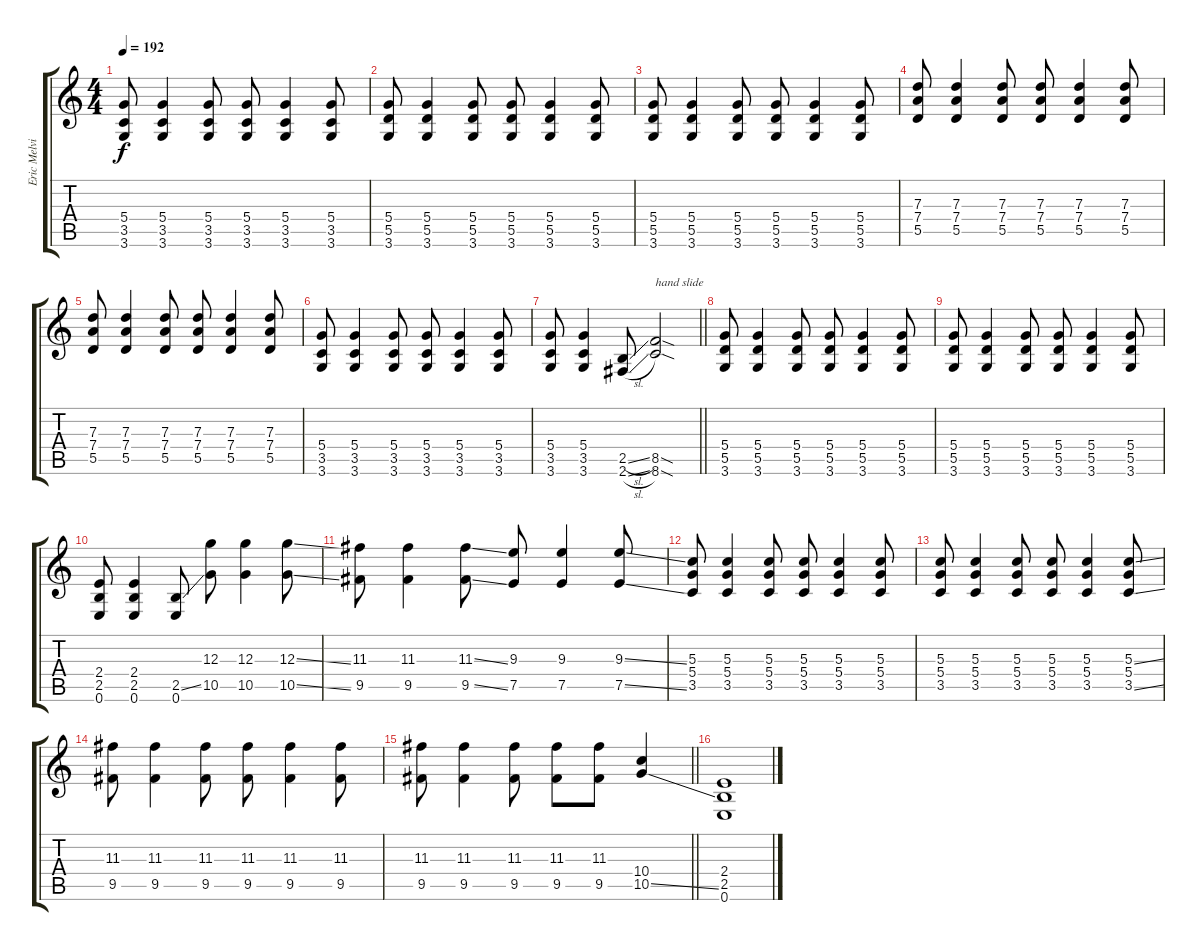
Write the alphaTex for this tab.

\track ("Eric Melvin" "Eric Melvi") {instrument distortionguitar}
\staff {score tabs}
\tuning (E4 B3 G3 D3 A2 E2) {hide}
\ts (4 4)
\tempo 192
\clef g2
\ks c
(5.4 3.5 3.6).8{dy f} (5.4 3.5 3.6).4 (5.4 3.5 3.6).8 (5.4 3.5 3.6).8 (5.4 3.5 3.6).4 (5.4 3.5 3.6).8 |
(5.4 5.5 3.6).8 (5.4 5.5 3.6).4 (5.4 5.5 3.6).8 (5.4 5.5 3.6).8 (5.4 5.5 3.6).4 (5.4 5.5 3.6).8 |
(5.4 5.5 3.6).8 (5.4 5.5 3.6).4 (5.4 5.5 3.6).8 (5.4 5.5 3.6).8 (5.4 5.5 3.6).4 (5.4 5.5 3.6).8 |
(7.3 7.4 5.5).8 (7.3 7.4 5.5).4 (7.3 7.4 5.5).8 (7.3 7.4 5.5).8 (7.3 7.4 5.5).4 (7.3 7.4 5.5).8 |
(7.3 7.4 5.5).8 (7.3 7.4 5.5).4 (7.3 7.4 5.5).8 (7.3 7.4 5.5).8 (7.3 7.4 5.5).4 (7.3 7.4 5.5).8 |
(5.4 3.5 3.6).8 (5.4 3.5 3.6).4 (5.4 3.5 3.6).8 (5.4 3.5 3.6).8 (5.4 3.5 3.6).4 (5.4 3.5 3.6).8 |
\barLineRight lightlight
(5.4 3.5 3.6).8 (5.4 3.5 3.6).4 (2.5{sl} 2.6{sl}).8 (8.5{sod} 8.6{sod}).2{txt "hand slide"} |
\section ("" "")
(5.4 5.5 3.6).8 (5.4 5.5 3.6).4 (5.4 5.5 3.6).8 (5.4 5.5 3.6).8 (5.4 5.5 3.6).4 (5.4 5.5 3.6).8 |
(5.4 5.5 3.6).8 (5.4 5.5 3.6).4 (5.4 5.5 3.6).8 (5.4 5.5 3.6).8 (5.4 5.5 3.6).4 (5.4 5.5 3.6).8 |
(2.4 2.5 0.6).8 (2.4 2.5 0.6).4 (2.5{ss} 0.6).8 (12.3 10.5).8 (12.3 10.5).4 (12.3{ss} 10.5{ss}).8 |
(11.3 9.5).8 (11.3 9.5).4 (11.3{ss} 9.5{ss}).8 (9.3 7.5).8 (9.3 7.5).4 (9.3{ss} 7.5{ss}).8 |
(5.3 5.4 3.5).8 (5.3 5.4 3.5).4 (5.3 5.4 3.5).8 (5.3 5.4 3.5).8 (5.3 5.4 3.5).4 (5.3 5.4 3.5).8 |
(5.3 5.4 3.5).8 (5.3 5.4 3.5).4 (5.3 5.4 3.5).8 (5.3 5.4 3.5).8 (5.3 5.4 3.5).4 (5.3{ss} 5.4 3.5{ss}).8 |
(11.3 9.5).8 (11.3 9.5).4 (11.3 9.5).8 (11.3 9.5).8 (11.3 9.5).4 (11.3 9.5).8 |
\barLineRight lightlight
(11.3 9.5).8 (11.3 9.5).4 (11.3 9.5).8 (11.3 9.5).8 (11.3 9.5).8 (10.4 10.5{ss}).4 |
(2.4 2.5 0.6).1
